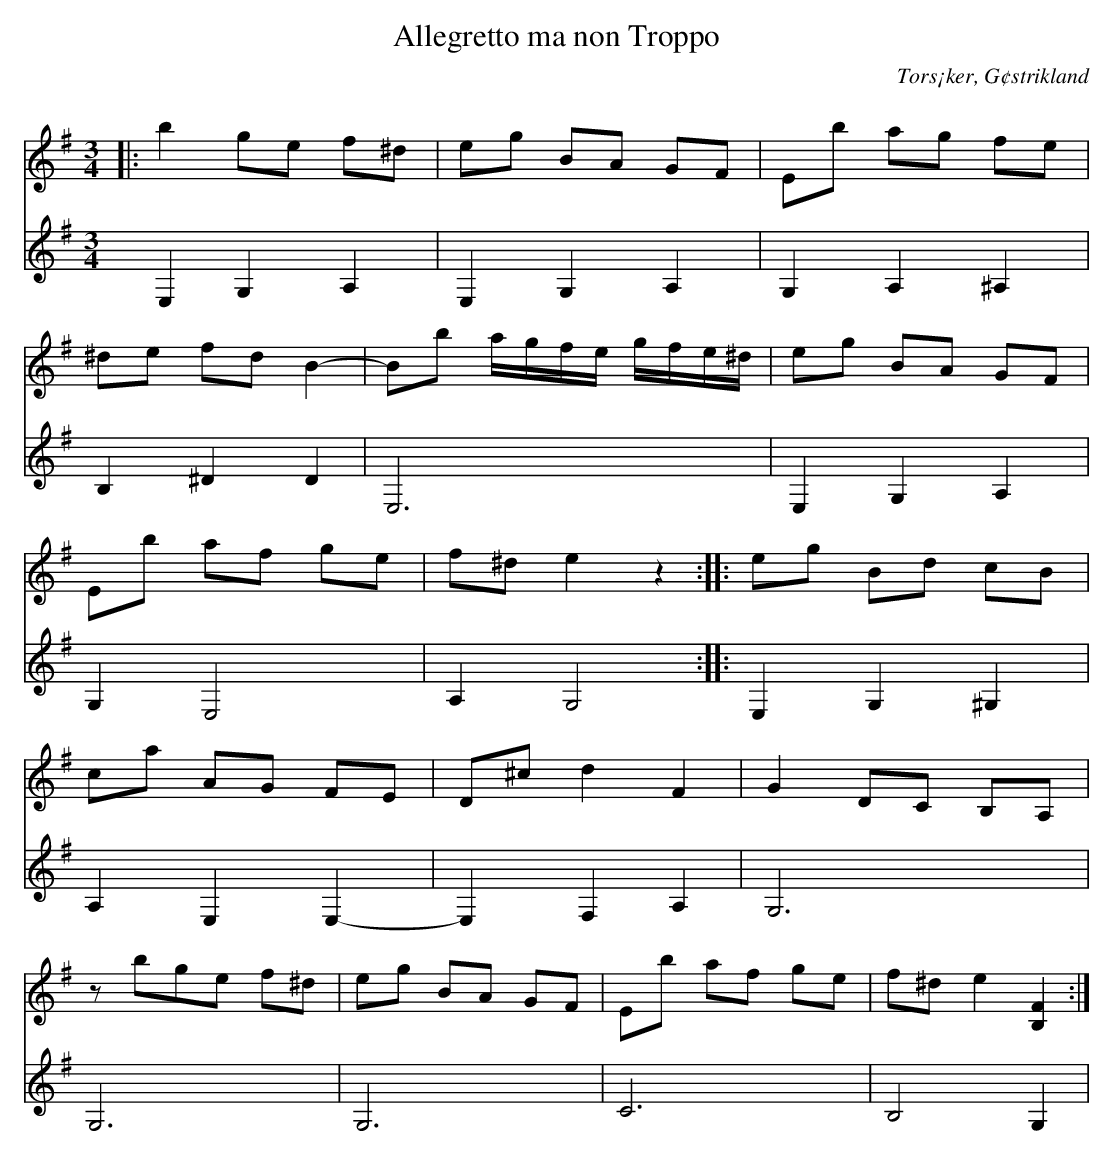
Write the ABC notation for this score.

X:1
T:Allegretto ma non Troppo
O:Tors¡ker, G¢strikland
Q: 112
M:3/4
L:1/16
%%score (T1 T2) (B1 B2)
V:T1           clef=treble
V:T2           clef=treble
K:G
|:[V:T1]  b4 g2e2 f2^d2  | e2g2 B2A2 G2F2 | E2b2 a2g2 f2e2 |
  [V:T2]  E,4 G,4 A,4    | E,4  G,4  A,4  | G,4  A,4  ^A,4 |
  [V:T1]  ^d2e2 f2d2 B4- | B2b2 agfe gfe^d| e2g2 B2A2 G2F2 |
  [V:T2]  B,4   ^D4  D4  | E,12           | E,4  G,4  A,4  |
  [V:T1]  E2b2 a2f2 g2e2 | f2^d2 e4 z4    ::e2g2 B2d2 c2B2 |
  [V:T2]  G,4  E,8       | A,4  G,8       ::E,4  G,4  ^G,4 |
  [V:T1]  c2a2 A2G2 F2E2 | D2^c2 d4  F4   | G4 D2C2 B,2A,2 |
  [V:T2]  A,4  E,4  E,4- | E,4   F,4 A,4  | G,12           |
  [V:T1]  z2 b2g2e2 f2^d2| e2g2 B2A2 G2F2 | E2b2 a2f2 g2e2 | f2^d2 e4 [FB,]4 :|
  [V:T2]  G,12           | G,12           | C12            | B,8      G,4     |
